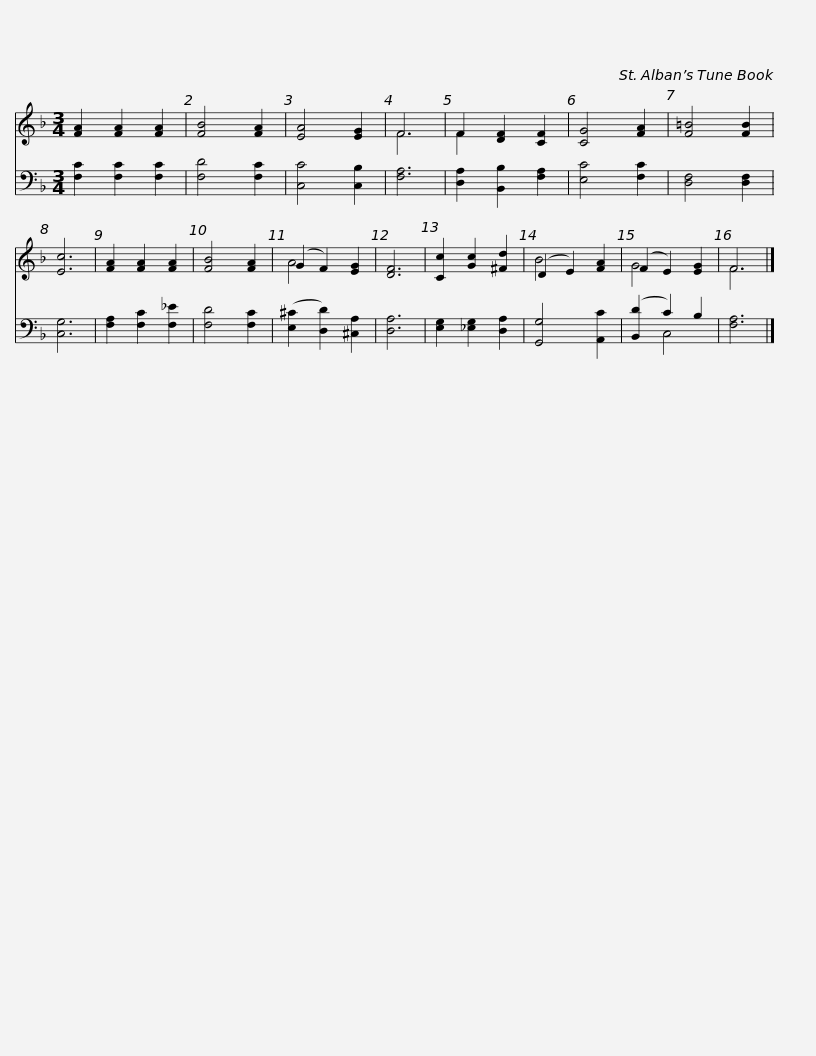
X:1
%%score ( 1 2 ) ( 3 4 )
L:1/8
M:3/4
I:linebreak $
K:F
V:1 treble
V:2 treble
V:3 bass
V:4 bass
V:1
 [FA]2 [FA]2 [FA]2 | [FB]4 [FA]2 | [EA]4 [EG]2 | F6 | F2 [DF]2 [CF]2 | %5
 [CG]4 [FA]2 | [F=B]4 [FB]2 | [Ec]6 | [FA]2 [FA]2 [FA]2 | [FB]4 [FA]2 |$ %10
 (G2 F2) [EG]2 | [DF]6 | [Cc]2 [Gc]2 [^Fd]2 | (D2 E2) [FA]2 | (F2 E2) [EG]2 | %15
 F6 |] %16
V:2
 x6 | x6 | x6 | F6 | F2 x4 | %5
 x6 | x6 | x6 | x6 | x6 |$ %10
 A4 x2 | x6 | x6 | B4 x2 | G4 x2 | %15
 F6 |] %16
V:3
 [F,C]2 [F,C]2 [F,C]2 | [F,D]4 [F,C]2 | [C,C]4 [C,B,]2 | [F,A,]6 | [D,A,]2 [B,,B,]2 [F,A,]2 | %5
 [E,C]4 [F,C]2 | [D,F,]4 [D,F,]2 | [C,G,]6 | [F,A,]2 [F,C]2 [F,_E]2 | [F,D]4 [F,C]2 |$ %10
 ([E,^C]2 [D,D]2) [^C,A,]2 | [D,A,]6 | [E,G,]2 [_E,G,]2 [D,A,]2 | [G,,G,]4 [A,,C]2 | ([B,,D]2 C2) B,2 | %15
 [F,A,]6 |] %16
V:4
 x6 | x6 | x6 | x6 | x6 | %5
 x6 | x6 | x6 | x6 | x6 |$ %10
 x6 | x6 | x6 | x6 | x2 C,4 | %15
 x6 |] %16
